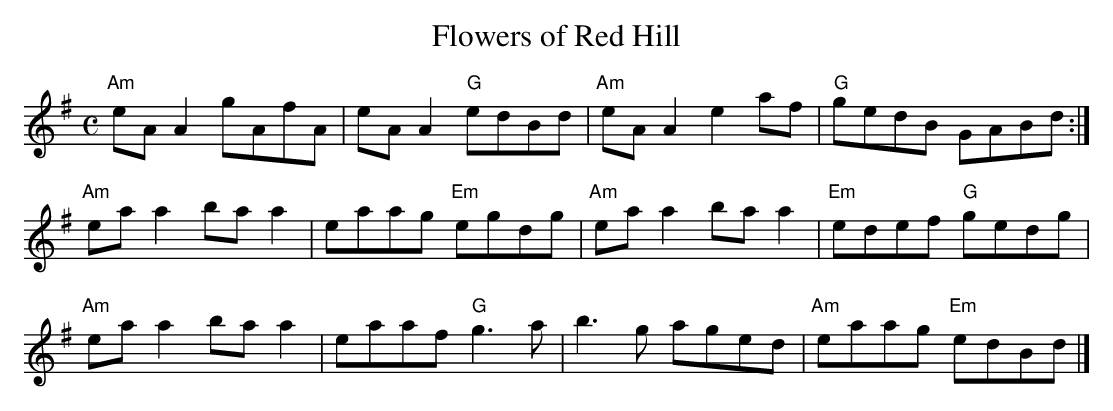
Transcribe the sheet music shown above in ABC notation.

X:1
T:Flowers of Red Hill
M:C
L:1/8
K:A Dorian
"Am"eAA2 gAfA| eAA2 "G"edBd| "Am"eAA2 e2af| "G"gedB GABd:|
"Am"eaa2 baa2| eaag "Em"egdg| "Am"eaa2 baa2| "Em"edef "G"gedg|
"Am"eaa2 baa2| eaaf "G"g3a| b3g aged| "Am"eaag "Em"edBd|]
